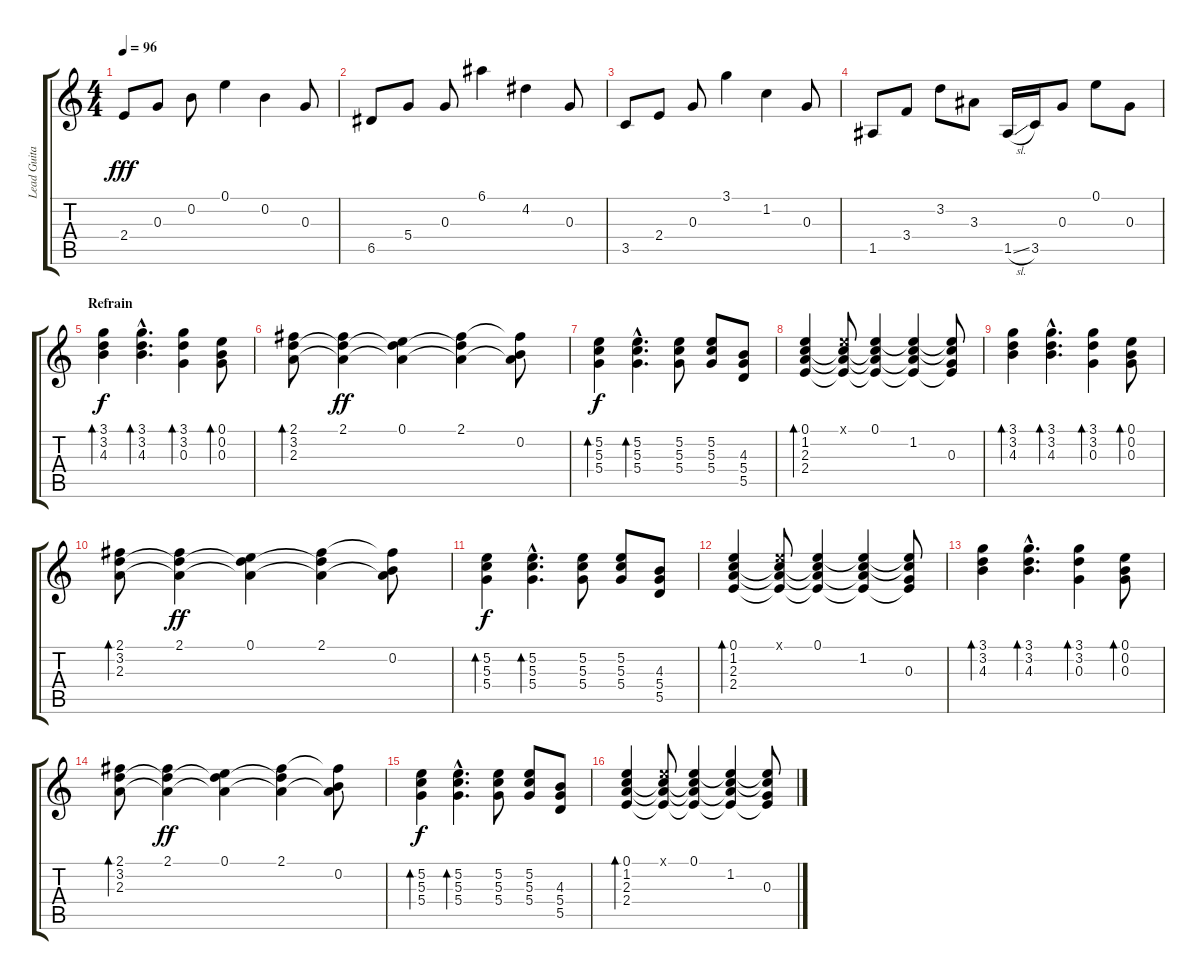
\track ("Lead Guitar" "Lead Guita") {instrument electricguitarclean}
\staff {score tabs}
\tuning (E4 B3 G3 D3 A2 E2) {hide}
\ts (4 4)
\tempo 96
\clef g2
\ks c
2.4.8{dy fff} 0.3.8 0.2.8 0.1.4 0.2.4 0.3.8 |
6.5.8 5.4.8 0.3.8 6.1.4 4.2.4 0.3.8 |
3.5.8 2.4.8 0.3.8 3.1.4 1.2.4 0.3.8 |
1.5.8 3.4.8 3.2.8 3.3.8 1.5{sl}.16 3.5.16 0.3.8 0.1.8 0.3.8 |
\section ("" "Refrain")
(3.1 3.2 4.3).4{bd 60 dy f} (3.1{hac} 3.2{hac} 4.3{hac}).4{d bd 60} (3.1 3.2 0.3).4{bd 60} (0.1 0.2 0.3).8{bd 60} |
(2.1 3.2 2.3).8{bd 60} (2.1 3.2{t} 2.3{t}).4{dy ff} (0.1 3.2{t} 2.3{t}).4 (2.1 3.2{t} 2.3{t}).4 (2.1{t} 0.2 2.3{t}).8 |
(5.2 5.3 5.4).4{bd 60 dy f} (5.2{hac} 5.3{hac} 5.4{hac}).4{d bd 60} (5.2 5.3 5.4).8 (5.2 5.3 5.4).8 (4.3 5.4 5.5).8 |
(0.1 1.2 2.3 2.4).4{bd 60} (0.1{x} 1.2{t} 2.3{t} 2.4{t}).8 (0.1 1.2{t} 2.3{t} 2.4{t}).4 (0.1{t} 1.2 2.3{t} 2.4{t}).4 (0.1{t} 1.2{t} 0.3 2.4{t}).8 |
(3.1 3.2 4.3).4{bd 60} (3.1{hac} 3.2{hac} 4.3{hac}).4{d bd 60} (3.1 3.2 0.3).4{bd 60} (0.1 0.2 0.3).8{bd 60} |
(2.1 3.2 2.3).8{bd 60} (2.1 3.2{t} 2.3{t}).4{dy ff} (0.1 3.2{t} 2.3{t}).4 (2.1 3.2{t} 2.3{t}).4 (2.1{t} 0.2 2.3{t}).8 |
(5.2 5.3 5.4).4{bd 60 dy f} (5.2{hac} 5.3{hac} 5.4{hac}).4{d bd 60} (5.2 5.3 5.4).8 (5.2 5.3 5.4).8 (4.3 5.4 5.5).8 |
(0.1 1.2 2.3 2.4).4{bd 60} (0.1{x} 1.2{t} 2.3{t} 2.4{t}).8 (0.1 1.2{t} 2.3{t} 2.4{t}).4 (0.1{t} 1.2 2.3{t} 2.4{t}).4 (0.1{t} 1.2{t} 0.3 2.4{t}).8 |
(3.1 3.2 4.3).4{bd 60} (3.1{hac} 3.2{hac} 4.3{hac}).4{d bd 60} (3.1 3.2 0.3).4{bd 60} (0.1 0.2 0.3).8{bd 60} |
(2.1 3.2 2.3).8{bd 60} (2.1 3.2{t} 2.3{t}).4{dy ff} (0.1 3.2{t} 2.3{t}).4 (2.1 3.2{t} 2.3{t}).4 (2.1{t} 0.2 2.3{t}).8 |
(5.2 5.3 5.4).4{bd 60 dy f} (5.2{hac} 5.3{hac} 5.4{hac}).4{d bd 60} (5.2 5.3 5.4).8 (5.2 5.3 5.4).8 (4.3 5.4 5.5).8 |
(0.1 1.2 2.3 2.4).4{bd 60} (0.1{x} 1.2{t} 2.3{t} 2.4{t}).8 (0.1 1.2{t} 2.3{t} 2.4{t}).4 (0.1{t} 1.2 2.3{t} 2.4{t}).4 (0.1{t} 1.2{t} 0.3 2.4{t}).8
